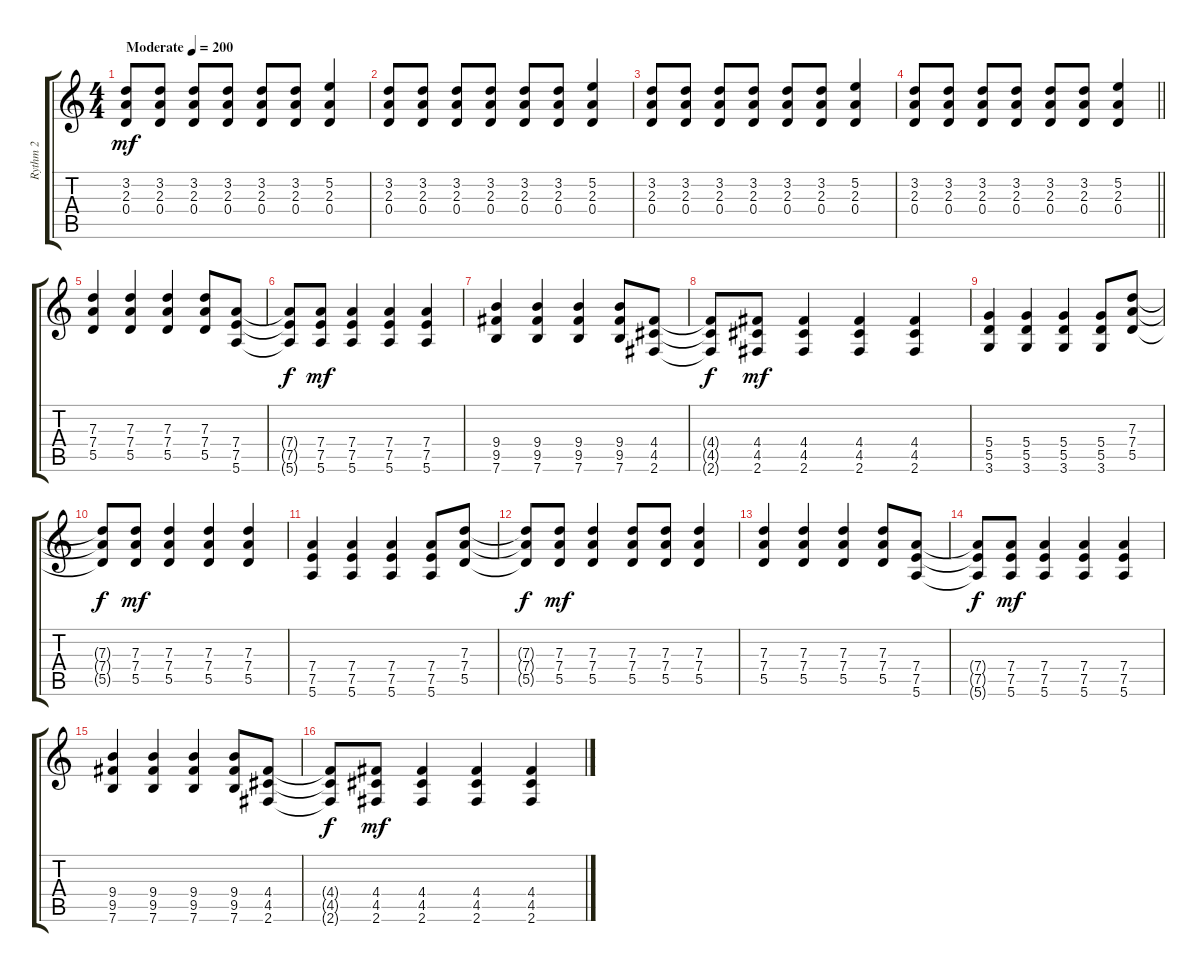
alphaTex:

\track ("Rythm 2" "Rythm 2") {instrument overdrivenguitar}
\staff {score tabs}
\tuning (E4 B3 G3 D3 A2 E2) {hide}
\ts (4 4)
\tempo (200 "Moderate")
\clef g2
\ks c
(3.2 2.3 0.4).8{dy mf instrument overdrivenguitar} (3.2 2.3 0.4).8 (3.2 2.3 0.4).8 (3.2 2.3 0.4).8 (3.2 2.3 0.4).8 (3.2 2.3 0.4).8 (5.2 2.3 0.4).4 |
(3.2 2.3 0.4).8 (3.2 2.3 0.4).8 (3.2 2.3 0.4).8 (3.2 2.3 0.4).8 (3.2 2.3 0.4).8 (3.2 2.3 0.4).8 (5.2 2.3 0.4).4 |
(3.2 2.3 0.4).8 (3.2 2.3 0.4).8 (3.2 2.3 0.4).8 (3.2 2.3 0.4).8 (3.2 2.3 0.4).8 (3.2 2.3 0.4).8 (5.2 2.3 0.4).4 |
\barLineRight lightlight
(3.2 2.3 0.4).8 (3.2 2.3 0.4).8 (3.2 2.3 0.4).8 (3.2 2.3 0.4).8 (3.2 2.3 0.4).8 (3.2 2.3 0.4).8 (5.2 2.3 0.4).4 |
(7.3 7.4 5.5).4 (7.3 7.4 5.5).4 (7.3 7.4 5.5).4 (7.3 7.4 5.5).8 (7.4 7.5 5.6).8 |
(7.4{t} 7.5{t} 5.6{t}).8{dy f} (7.4 7.5 5.6).8{dy mf} (7.4 7.5 5.6).4 (7.4 7.5 5.6).4 (7.4 7.5 5.6).4 |
(9.4 9.5 7.6).4 (9.4 9.5 7.6).4 (9.4 9.5 7.6).4 (9.4 9.5 7.6).8 (4.4 4.5 2.6).8 |
(4.4{t} 4.5{t} 2.6{t}).8{dy f} (4.4 4.5 2.6).8{dy mf} (4.4 4.5 2.6).4 (4.4 4.5 2.6).4 (4.4 4.5 2.6).4 |
(5.4 5.5 3.6).4 (5.4 5.5 3.6).4 (5.4 5.5 3.6).4 (5.4 5.5 3.6).8 (7.3 7.4 5.5).8 |
(7.3{t} 7.4{t} 5.5{t}).8{dy f} (7.3 7.4 5.5).8{dy mf} (7.3 7.4 5.5).4 (7.3 7.4 5.5).4 (7.3 7.4 5.5).4 |
(7.4 7.5 5.6).4 (7.4 7.5 5.6).4 (7.4 7.5 5.6).4 (7.4 7.5 5.6).8 (7.3 7.4 5.5).8 |
(7.3{t} 7.4{t} 5.5{t}).8{dy f} (7.3 7.4 5.5).8{dy mf} (7.3 7.4 5.5).4 (7.3 7.4 5.5).8 (7.3 7.4 5.5).8 (7.3 7.4 5.5).4 |
(7.3 7.4 5.5).4 (7.3 7.4 5.5).4 (7.3 7.4 5.5).4 (7.3 7.4 5.5).8 (7.4 7.5 5.6).8 |
(7.4{t} 7.5{t} 5.6{t}).8{dy f} (7.4 7.5 5.6).8{dy mf} (7.4 7.5 5.6).4 (7.4 7.5 5.6).4 (7.4 7.5 5.6).4 |
(9.4 9.5 7.6).4 (9.4 9.5 7.6).4 (9.4 9.5 7.6).4 (9.4 9.5 7.6).8 (4.4 4.5 2.6).8 |
(4.4{t} 4.5{t} 2.6{t}).8{dy f} (4.4 4.5 2.6).8{dy mf} (4.4 4.5 2.6).4 (4.4 4.5 2.6).4 (4.4 4.5 2.6).4
